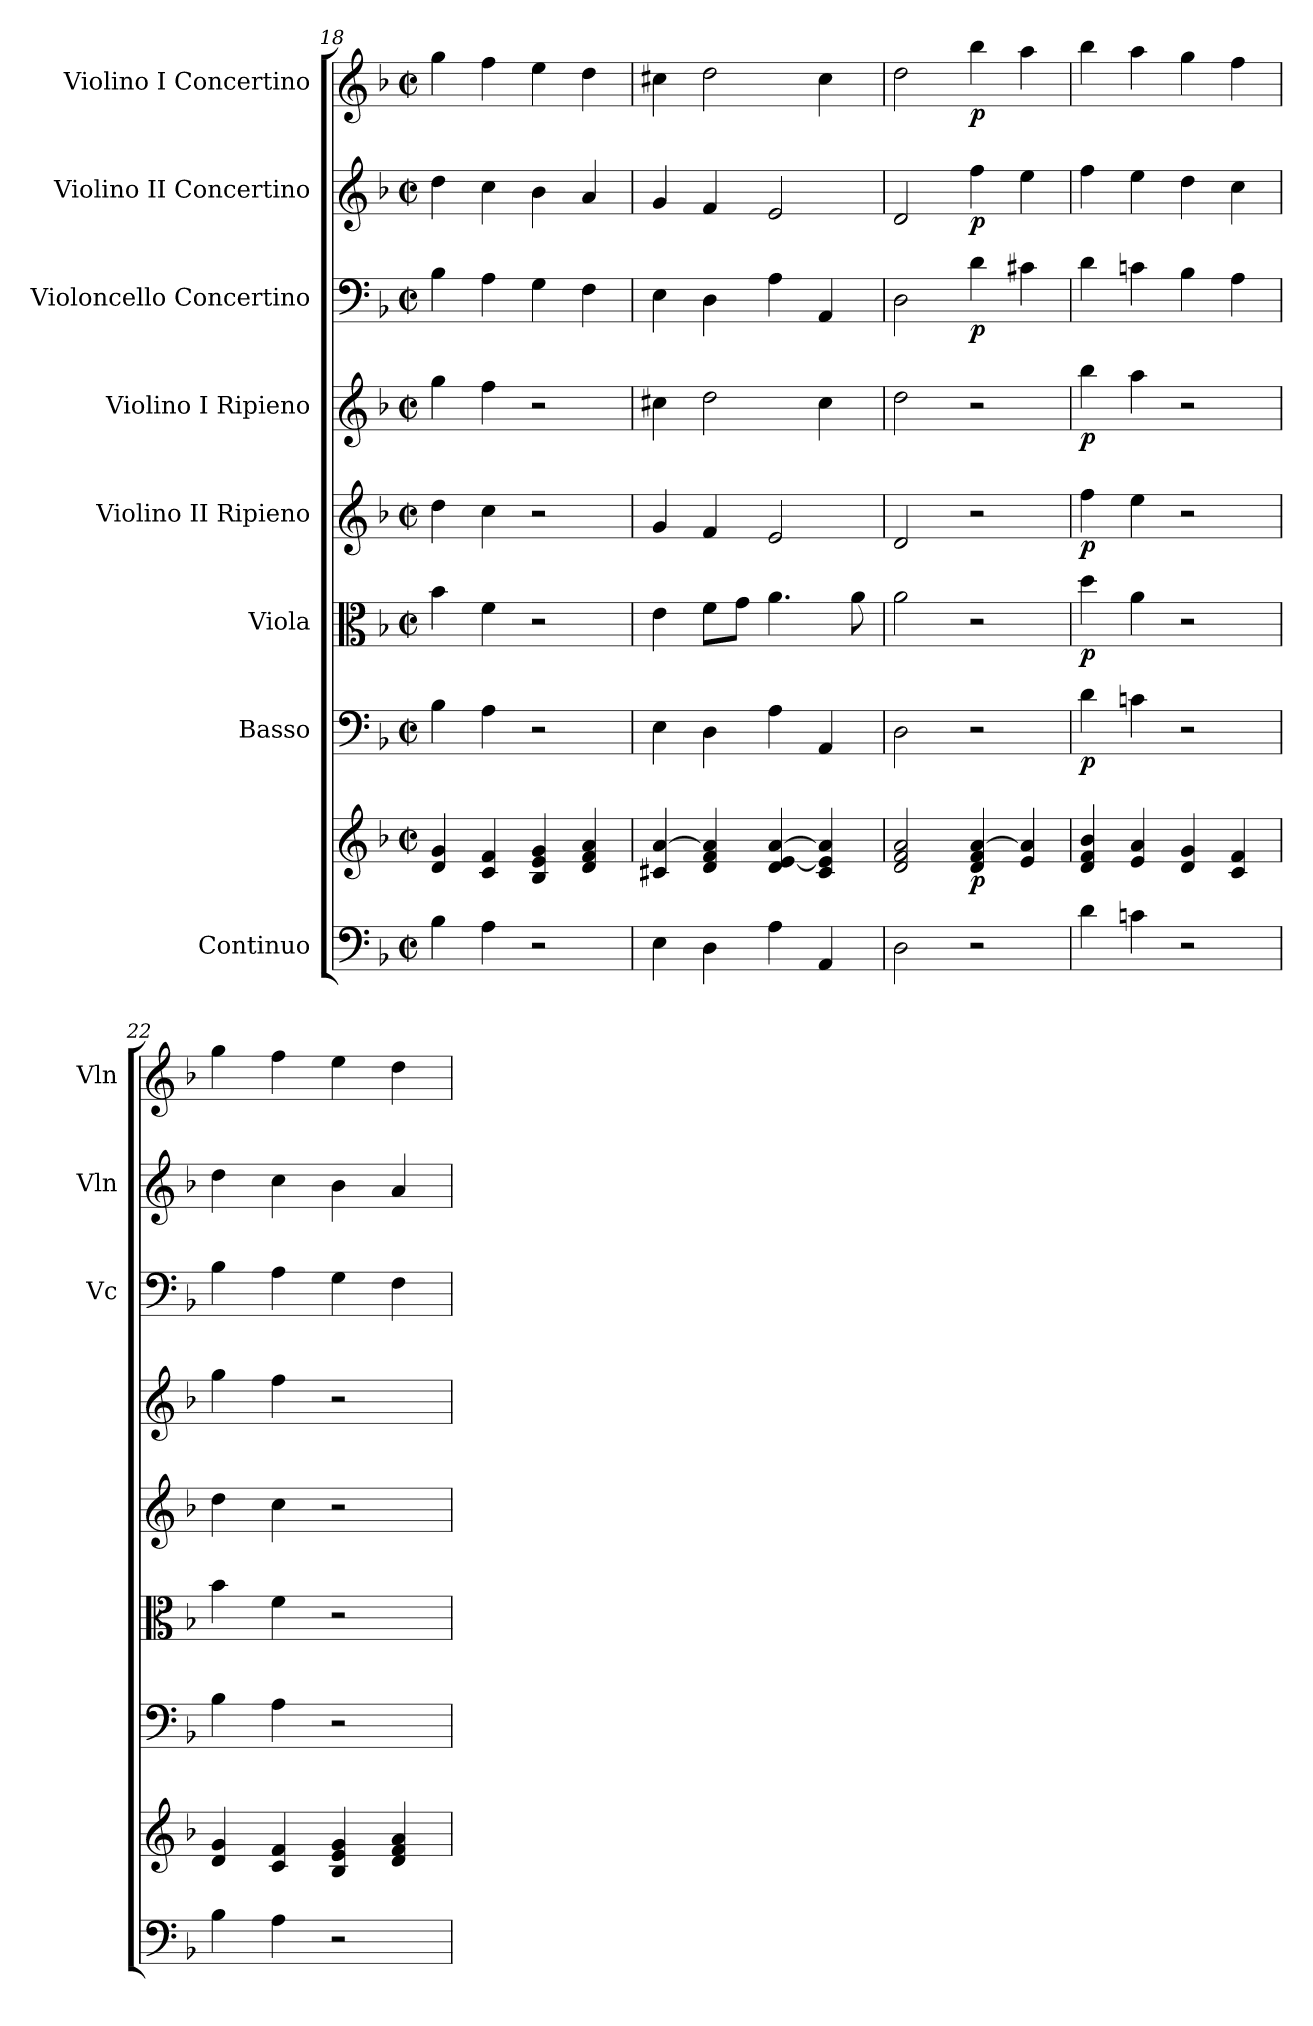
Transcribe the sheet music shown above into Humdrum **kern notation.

**kern	**kern	**dynam	**kern	**dynam	**kern	**dynam	**kern	**dynam	**kern	**dynam	**kern	**dynam	**kern	**dynam	**kern	**dynam
*part8	*part8	*part8	*part7	*part7	*part6	*part6	*part5	*part5	*part4	*part4	*part3	*part3	*part2	*part2	*part1	*part1
*staff9	*staff8	*staff8/9	*staff7	*staff7	*staff6	*staff6	*staff5	*staff5	*staff4	*staff4	*staff3	*staff3	*staff2	*staff2	*staff1	*staff1
*I"Continuo	*	*	*I"Basso	*	*I"Viola	*	*I"Violino II Ripieno	*	*I"Violino I Ripieno	*	*I"Violoncello Concertino	*	*I"Violino II Concertino	*	*I"Violino I Concertino	*
*	*	*	*	*	*	*	*	*	*	*	*I'Vc	*	*I'Vln	*	*I'Vln	*
!!LO:PB:g=z
*clefF4	*clefG2	*	*clefF4	*	*clefC3	*	*clefG2	*	*clefG2	*	*clefF4	*	*clefG2	*	*clefG2	*
*k[b-]	*k[b-]	*	*k[b-]	*	*k[b-]	*	*k[b-]	*	*k[b-]	*	*k[b-]	*	*k[b-]	*	*k[b-]	*
*M2/2	*M2/2	*	*M2/2	*	*M2/2	*	*M2/2	*	*M2/2	*	*M2/2	*	*M2/2	*	*M2/2	*
*met(c|)	*met(c|)	*	*met(c|)	*	*met(c|)	*	*met(c|)	*	*met(c|)	*	*met(c|)	*	*met(c|)	*	*met(c|)	*
=18	=18	=18	=18	=18	=18	=18	=18	=18	=18	=18	=18	=18	=18	=18	=18	=18
4B-\	4d/ 4g/	.	4B-\	.	4b-\	.	4dd\	.	4gg\	.	4B-\	.	4dd\	.	4gg\	.
4A\	4c/ 4f/	.	4A\	.	4f\	.	4cc\	.	4ff\	.	4A\	.	4cc\	.	4ff\	.
2r	4B-/ 4e/ 4g/	.	2r	.	2r	.	2r	.	2r	.	4G\	.	4b-\	.	4ee\	.
.	4d/ 4f/ 4a/	.	.	.	.	.	.	.	.	.	4F\	.	4a/	.	4dd\	.
=19	=19	=19	=19	=19	=19	=19	=19	=19	=19	=19	=19	=19	=19	=19	=19	=19
4E\	4c#X/ [4a/	.	4E\	.	4e\	.	4g/	.	4cc#X\	.	4E\	.	4g/	.	4cc#X\	.
4D\	4d/ 4f/ 4a/]	.	4D\	.	8f\L	.	4f/	.	2dd\	.	4D\	.	4f/	.	2dd\	.
.	.	.	.	.	8g\J	.	.	.	.	.	.	.	.	.	.	.
4A\	4d/ [4e/ [4a/	.	4A\	.	4.a\	.	2e/	.	.	.	4A\	.	2e/	.	.	.
4AA/	4c#/ 4e/] 4a/]	.	4AA/	.	.	.	.	.	4cc#\	.	4AA/	.	.	.	4cc#\	.
.	.	.	.	.	8a\	.	.	.	.	.	.	.	.	.	.	.
=20	=20	=20	=20	=20	=20	=20	=20	=20	=20	=20	=20	=20	=20	=20	=20	=20
2D\	2d/ 2f/ 2a/	.	2D\	.	2a\	.	2d/	.	2dd\	.	2D\	.	2d/	.	2dd\	.
!	!	!LO:DY:b	!	!	!	!	!	!	!	!	!	!LO:DY:b	!	!LO:DY:b	!	!LO:DY:b
2r	4d/ 4f/ [4a/	p	2r	.	2r	.	2r	.	2r	.	4d\	p	4ff\	p	4bb-\	p
.	4e/ 4a/]	.	.	.	.	.	.	.	.	.	4c#X\	.	4ee\	.	4aa\	.
=21	=21	=21	=21	=21	=21	=21	=21	=21	=21	=21	=21	=21	=21	=21	=21	=21
!	!	!	!	!LO:DY:b	!	!LO:DY:b	!	!LO:DY:b	!	!LO:DY:b	!	!	!	!	!	!
4d\	4d/ 4f/ 4b-/	.	4d\	p	4dd\	p	4ff\	p	4bb-\	p	4d\	.	4ff\	.	4bb-\	.
4cn\	4e/ 4a/	.	4cn\	.	4a\	.	4ee\	.	4aa\	.	4cn\	.	4ee\	.	4aa\	.
2r	4d/ 4g/	.	2r	.	2r	.	2r	.	2r	.	4B-\	.	4dd\	.	4gg\	.
.	4c/ 4f/	.	.	.	.	.	.	.	.	.	4A\	.	4cc\	.	4ff\	.
=22	=22	=22	=22	=22	=22	=22	=22	=22	=22	=22	=22	=22	=22	=22	=22	=22
4B-\	4d/ 4g/	.	4B-\	.	4b-\	.	4dd\	.	4gg\	.	4B-\	.	4dd\	.	4gg\	.
4A\	4c/ 4f/	.	4A\	.	4f\	.	4cc\	.	4ff\	.	4A\	.	4cc\	.	4ff\	.
2r	4B-/ 4e/ 4g/	.	2r	.	2r	.	2r	.	2r	.	4G\	.	4b-\	.	4ee\	.
.	4d/ 4f/ 4a/	.	.	.	.	.	.	.	.	.	4F\	.	4a/	.	4dd\	.
=	=	=	=	=	=	=	=	=	=	=	=	=	=	=	=	=
*-	*-	*-	*-	*-	*-	*-	*-	*-	*-	*-	*-	*-	*-	*-	*-	*-
